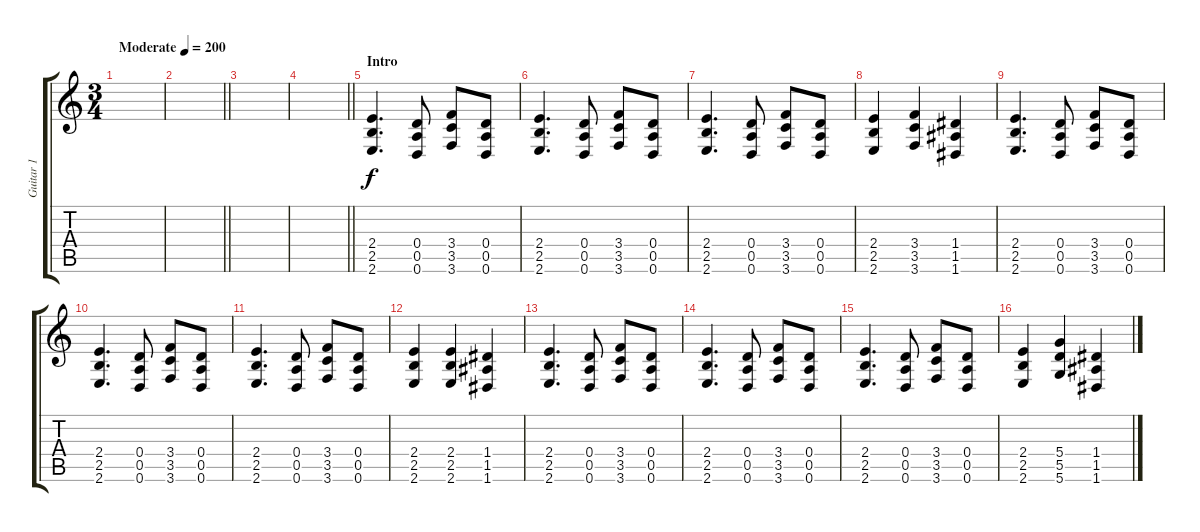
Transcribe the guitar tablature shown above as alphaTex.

\track ("Guitar 1" "Guitar 1") {instrument overdrivenguitar}
\staff {score tabs}
\tuning (E4 B3 G3 D3 A2 D2) {hide}
\ts (3 4)
\tempo (200 "Moderate")
\clef g2
\ks c
|
\barLineRight lightlight
|
|
\barLineRight lightlight
|
\section ("" "Intro")
(2.4 2.5 2.6).4{d} (0.4 0.5 0.6).8 (3.4 3.5 3.6).8 (0.4 0.5 0.6).8 |
(2.4 2.5 2.6).4{d} (0.4 0.5 0.6).8 (3.4 3.5 3.6).8 (0.4 0.5 0.6).8 |
(2.4 2.5 2.6).4{d} (0.4 0.5 0.6).8 (3.4 3.5 3.6).8 (0.4 0.5 0.6).8 |
(2.4 2.5 2.6).4 (3.4 3.5 3.6).4 (1.4 1.5 1.6).4 |
(2.4 2.5 2.6).4{d} (0.4 0.5 0.6).8 (3.4 3.5 3.6).8 (0.4 0.5 0.6).8 |
(2.4 2.5 2.6).4{d} (0.4 0.5 0.6).8 (3.4 3.5 3.6).8 (0.4 0.5 0.6).8 |
(2.4 2.5 2.6).4{d} (0.4 0.5 0.6).8 (3.4 3.5 3.6).8 (0.4 0.5 0.6).8 |
(2.4 2.5 2.6).4 (2.4 2.5 2.6).4 (1.4 1.5 1.6).4 |
(2.4 2.5 2.6).4{d} (0.4 0.5 0.6).8 (3.4 3.5 3.6).8 (0.4 0.5 0.6).8 |
(2.4 2.5 2.6).4{d} (0.4 0.5 0.6).8 (3.4 3.5 3.6).8 (0.4 0.5 0.6).8 |
(2.4 2.5 2.6).4{d} (0.4 0.5 0.6).8 (3.4 3.5 3.6).8 (0.4 0.5 0.6).8 |
(2.4 2.5 2.6).4 (5.4 5.5 5.6).4 (1.4 1.5 1.6).4
